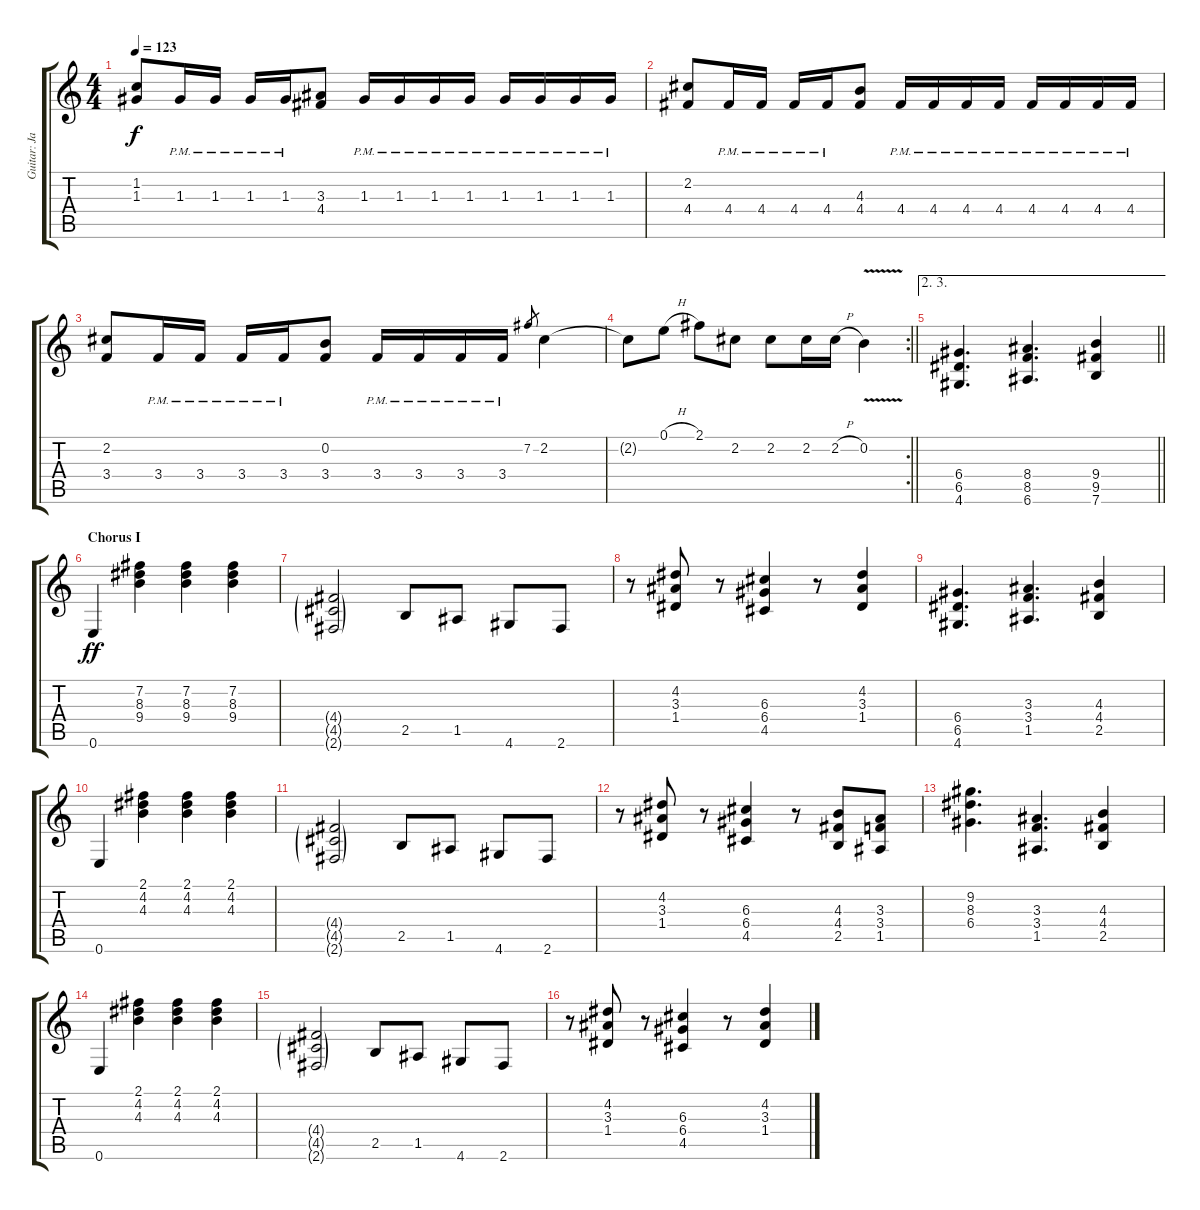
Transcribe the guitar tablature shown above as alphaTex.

\track ("Guitar: Jake" "Guitar: Ja") {instrument overdrivenguitar}
\staff {score tabs}
\tuning (E4 B3 G3 D3 A2 E2) {hide}
\ts (4 4)
\tempo 123
\clef g2
\ks c
(1.2 1.3).8{dy f} 1.3{pm}.16 1.3{pm}.16 1.3{pm}.16 1.3{pm}.16 (3.3 4.4).8 1.3{pm}.16 1.3{pm}.16 1.3{pm}.16 1.3{pm}.16 1.3{pm}.16 1.3{pm}.16 1.3{pm}.16 1.3{pm}.16 |
(2.2 4.4).8 4.4{pm}.16 4.4{pm}.16 4.4{pm}.16 4.4{pm}.16 (4.3 4.4).8 4.4{pm}.16 4.4{pm}.16 4.4{pm}.16 4.4{pm}.16 4.4{pm}.16 4.4{pm}.16 4.4{pm}.16 4.4{pm}.16 |
(2.2 3.4).8 3.4{pm}.16 3.4{pm}.16 3.4{pm}.16 3.4{pm}.16 (0.2 3.4).8 3.4{pm}.16 3.4{pm}.16 3.4{pm}.16 3.4{pm}.16 7.2.8{gr} 2.2.4 |
\rc 2
\barLineRight lightlight
2.2{t}.8 0.1{h}.8 2.1.8 2.2.8 2.2.8 2.2.16 2.2{h}.16 0.2{v}.4 |
\ae (2 3)
\barLineRight lightlight
(6.4 6.5 4.6).4{d} (8.4 8.5 6.6).4{d} (9.4 9.5 7.6).4 |
\section ("" "Chorus I")
0.6.4{dy ff} (7.2 8.3 9.4).4 (7.2 8.3 9.4).4 (7.2 8.3 9.4).4 |
(4.4{g} 4.5{g} 2.6{g}).2 2.5.8 1.5.8 4.6.8 2.6.8 |
r.8 (4.2 3.3 1.4).8 r.8 (6.3 6.4 4.5).4 r.8 (4.2 3.3 1.4).4 |
(6.4 6.5 4.6).4{d} (3.3 3.4 1.5).4{d} (4.3 4.4 2.5).4 |
0.6.4 (2.1 4.2 4.3).4 (2.1 4.2 4.3).4 (2.1 4.2 4.3).4 |
(4.4{g} 4.5{g} 2.6{g}).2 2.5.8 1.5.8 4.6.8 2.6.8 |
r.8 (4.2 3.3 1.4).8 r.8 (6.3 6.4 4.5).4 r.8 (4.3 4.4 2.5).8 (3.3 3.4 1.5).8 |
(9.2 8.3 6.4).4{d} (3.3 3.4 1.5).4{d} (4.3 4.4 2.5).4 |
0.6.4 (2.1 4.2 4.3).4 (2.1 4.2 4.3).4 (2.1 4.2 4.3).4 |
(4.4{g} 4.5{g} 2.6{g}).2 2.5.8 1.5.8 4.6.8 2.6.8 |
r.8 (4.2 3.3 1.4).8 r.8 (6.3 6.4 4.5).4 r.8 (4.2 3.3 1.4).4
